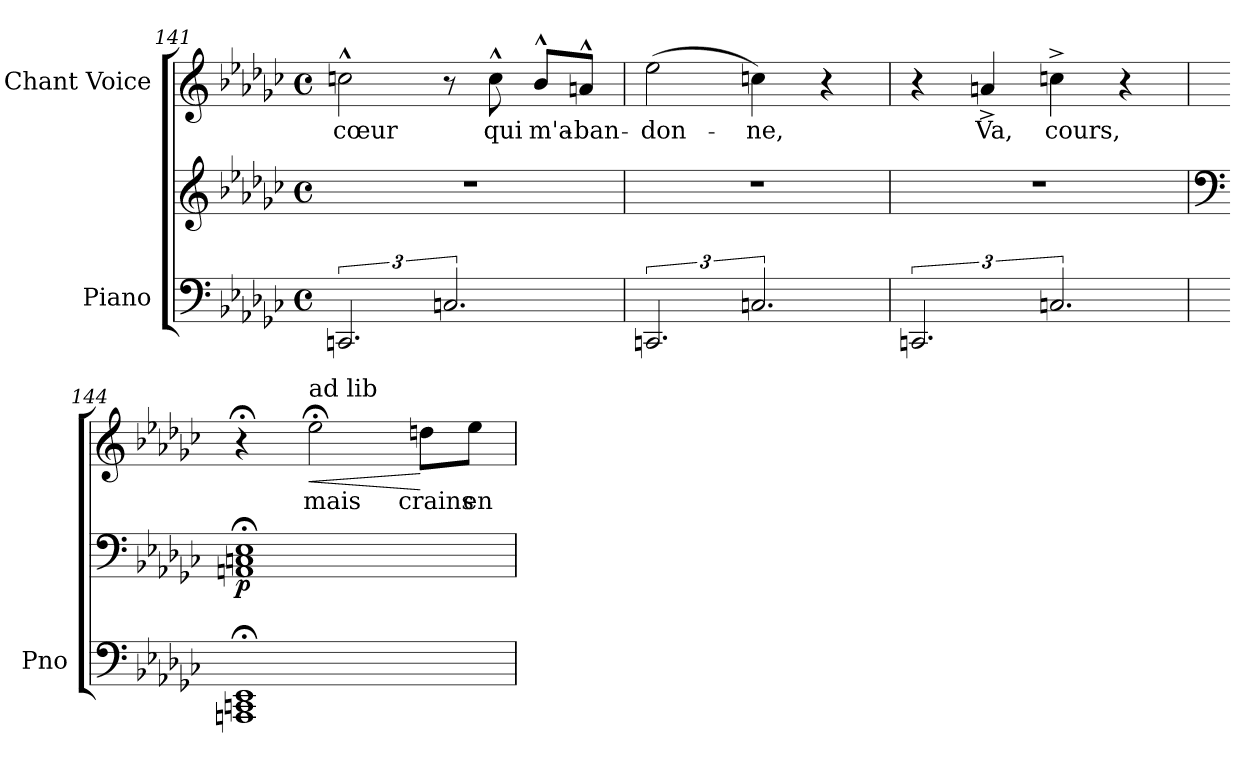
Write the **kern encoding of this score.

**kern	**kern	**dynam	**kern	**text	**dynam
*part2	*part2	*part2	*part1	*part1	*part1
*staff3	*staff2	*staff2/3	*staff1	*staff1	*staff1
*I"Piano	*	*	*I"Chant Voice	*	*
*I'Pno	*	*	*	*	*
*clefF4	*clefG2	*	*clefG2	*	*
*k[b-e-a-d-g-c-]	*k[b-e-a-d-g-c-]	*	*k[b-e-a-d-g-c-]	*	*
*M4/4	*M4/4	*	*M4/4	*	*
*met(c)	*met(c)	*	*met(c)	*	*
=141	=141	=141	=141	=141	=141
3.CCn	1r	.	2ccn^^\	cœur	.
3.Cn	.	.	8r	.	.
.	.	.	8cc^^\	qui	.
.	.	.	8b-^^/L	m'a-	.
.	.	.	8an^^/J	-ban-	.
=142	=142	=142	=142	=142	=142
3.CCn	1r	.	(2ee-\	-don-	.
3.Cn	.	.	4ccn\)	-ne,	.
.	.	.	4r	.	.
=143	=143	=143	=143	=143	=143
3.CCn	1r	.	4r	.	.
.	.	.	4an^>/	Va,	.
3.Cn	.	.	4ccn^\	cours,	.
.	.	.	4r	.	.
=144	=144	=144	=144	=144	=144
*	*clefF4	*	*	*	*
!	!	!LO:DY:b	!	!	!
1AAAn;< 1CCn;< 1EE-;<	1AAn;< 1Cn;< 1E-;<	p	4r;<	.	.
!	!	!	!LO:TX:a:t=ad lib	!	!
!	!	!	!	!	!LO:HP:b
.	.	.	2ee-;<\	mais	<
.	.	.	8ddn\L	crains	[
.	.	.	8ee-\J	en-	.
=	=	=	=	=	=
*-	*-	*-	*-	*-	*-
